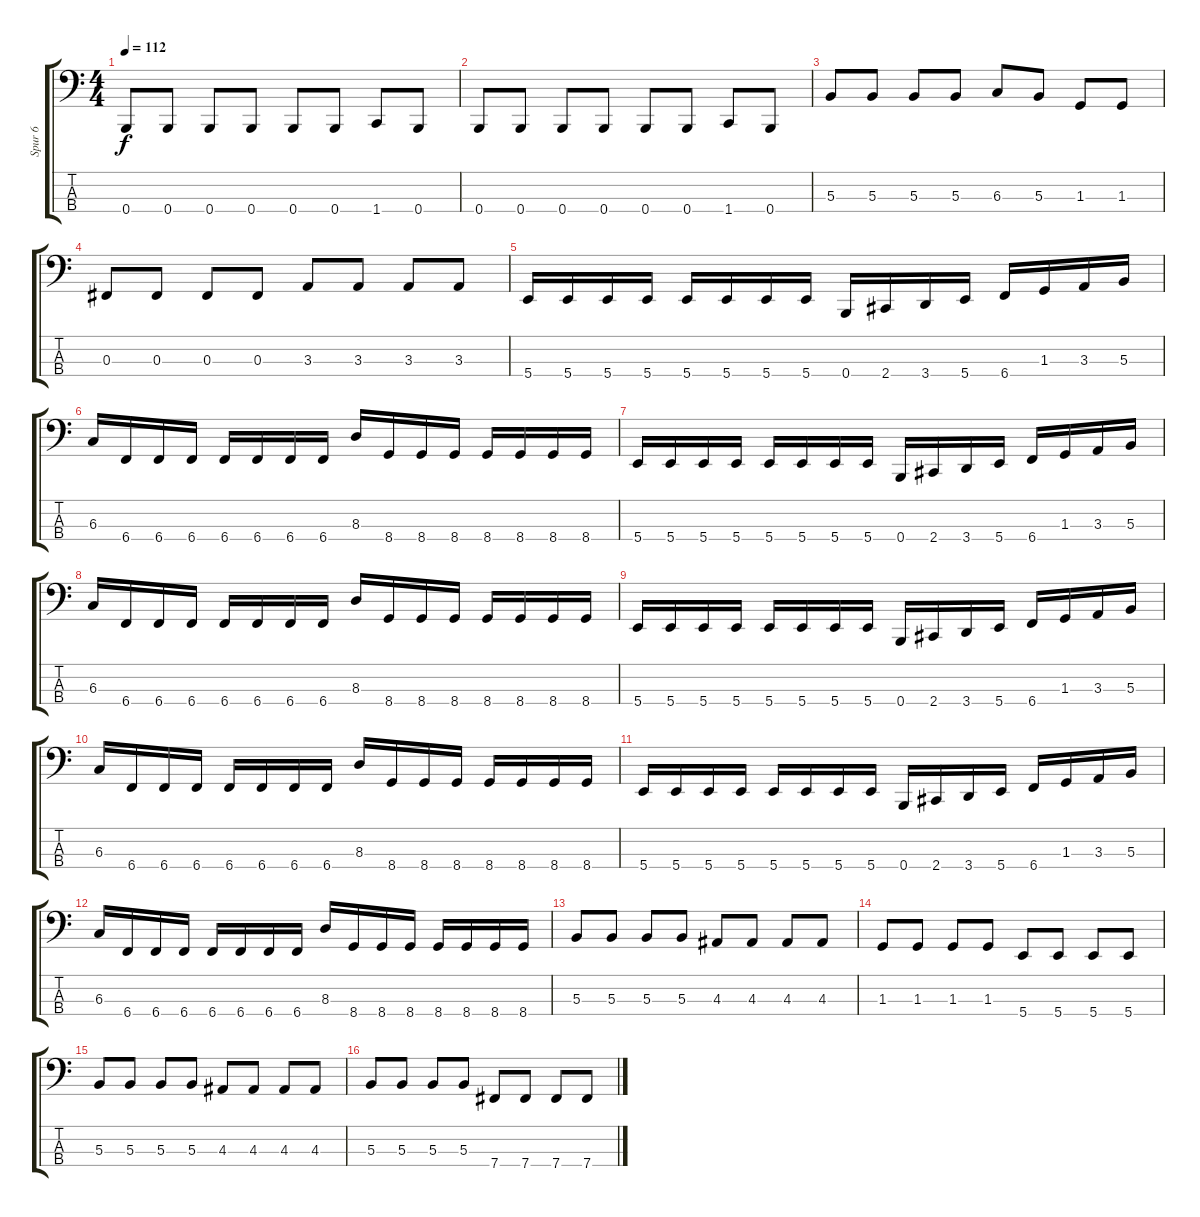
\track ("Spur 6" "Spur 6") {instrument electricbasspick}
\staff {score tabs}
\tuning (E2 B1 Gb1 B0) {hide}
\ts (4 4)
\tempo 112
\clef f4
\ks c
0.4.8{dy f} 0.4.8 0.4.8 0.4.8 0.4.8 0.4.8 1.4.8 0.4.8 |
0.4.8 0.4.8 0.4.8 0.4.8 0.4.8 0.4.8 1.4.8 0.4.8 |
5.3.8 5.3.8 5.3.8 5.3.8 6.3.8 5.3.8 1.3.8 1.3.8 |
0.3.8 0.3.8 0.3.8 0.3.8 3.3.8 3.3.8 3.3.8 3.3.8 |
5.4.16 5.4.16 5.4.16 5.4.16 5.4.16 5.4.16 5.4.16 5.4.16 0.4.16 2.4.16 3.4.16 5.4.16 6.4.16 1.3.16 3.3.16 5.3.16 |
6.3.16 6.4.16 6.4.16 6.4.16 6.4.16 6.4.16 6.4.16 6.4.16 8.3.16 8.4.16 8.4.16 8.4.16 8.4.16 8.4.16 8.4.16 8.4.16 |
5.4.16 5.4.16 5.4.16 5.4.16 5.4.16 5.4.16 5.4.16 5.4.16 0.4.16 2.4.16 3.4.16 5.4.16 6.4.16 1.3.16 3.3.16 5.3.16 |
6.3.16 6.4.16 6.4.16 6.4.16 6.4.16 6.4.16 6.4.16 6.4.16 8.3.16 8.4.16 8.4.16 8.4.16 8.4.16 8.4.16 8.4.16 8.4.16 |
5.4.16 5.4.16 5.4.16 5.4.16 5.4.16 5.4.16 5.4.16 5.4.16 0.4.16 2.4.16 3.4.16 5.4.16 6.4.16 1.3.16 3.3.16 5.3.16 |
6.3.16 6.4.16 6.4.16 6.4.16 6.4.16 6.4.16 6.4.16 6.4.16 8.3.16 8.4.16 8.4.16 8.4.16 8.4.16 8.4.16 8.4.16 8.4.16 |
5.4.16 5.4.16 5.4.16 5.4.16 5.4.16 5.4.16 5.4.16 5.4.16 0.4.16 2.4.16 3.4.16 5.4.16 6.4.16 1.3.16 3.3.16 5.3.16 |
6.3.16 6.4.16 6.4.16 6.4.16 6.4.16 6.4.16 6.4.16 6.4.16 8.3.16 8.4.16 8.4.16 8.4.16 8.4.16 8.4.16 8.4.16 8.4.16 |
5.3.8 5.3.8 5.3.8 5.3.8 4.3.8 4.3.8 4.3.8 4.3.8 |
1.3.8 1.3.8 1.3.8 1.3.8 5.4.8 5.4.8 5.4.8 5.4.8 |
5.3.8 5.3.8 5.3.8 5.3.8 4.3.8 4.3.8 4.3.8 4.3.8 |
5.3.8 5.3.8 5.3.8 5.3.8 7.4.8 7.4.8 7.4.8 7.4.8
